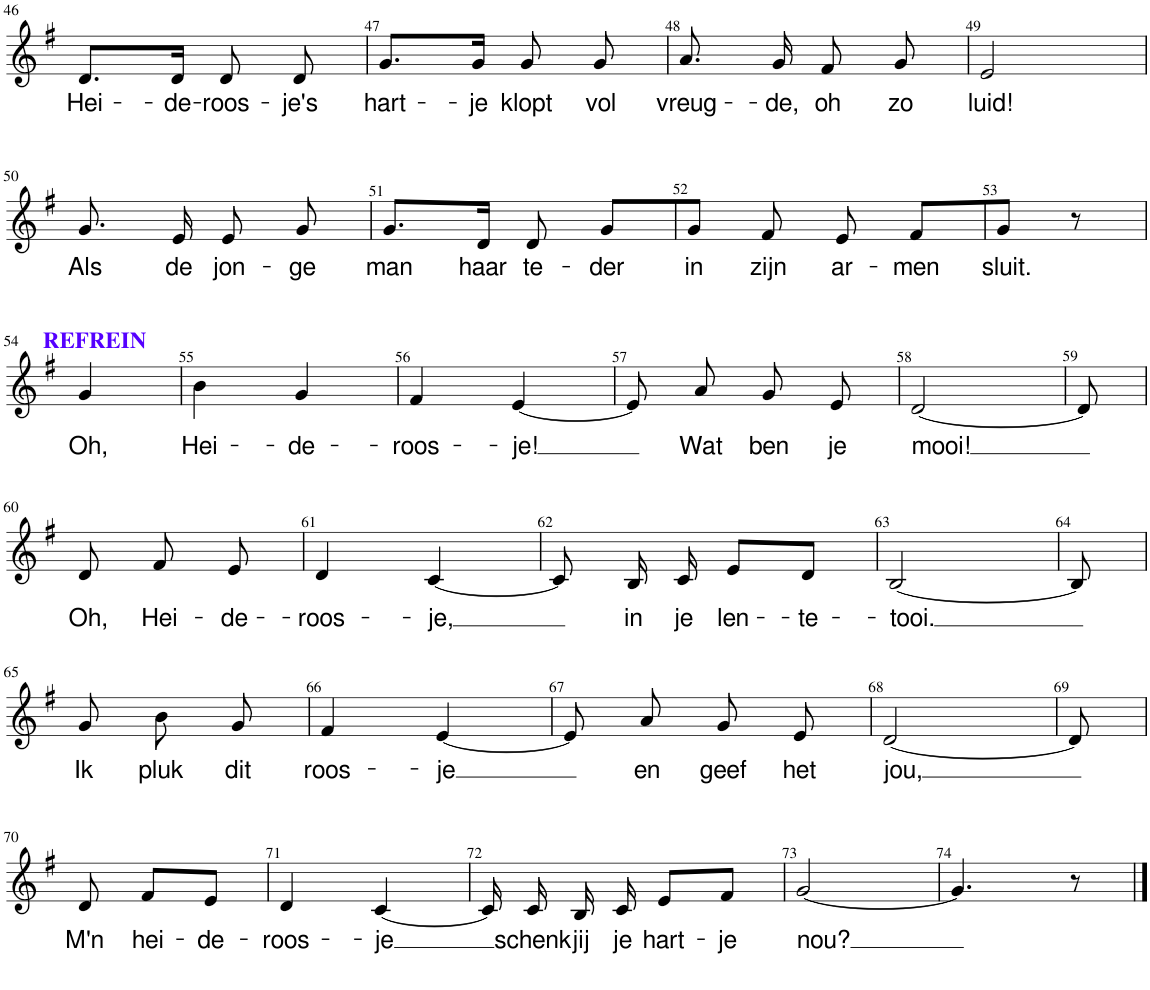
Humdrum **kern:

**kern	**text
*part1	*part1
*staff1	*staff1
*I"Soprano	*
*I'S.	*
!!LO:PB:g=z
*clefG2	*
*k[f#]	*
*M2/4	*
=46	=46
!	!LO:LY:b
8.d/L	Hei-
!	!LO:LY:b
16d/Jk	-de-
!	!LO:LY:b
8d/	-roos-
!	!LO:LY:b
8d/	-je's
=47	=47
!	!LO:LY:b
8.g/L	hart-
!	!LO:LY:b
16g/Jk	-je
!	!LO:LY:b
8g/	klopt
!	!LO:LY:b
8g/	vol
=48	=48
!	!LO:LY:b
8.a/	vreug-
!	!LO:LY:b
16g/	-de,
!	!LO:LY:b
8f#/	oh
!	!LO:LY:b
8g/	zo
=49	=49
!	!LO:LY:b
2e/	luid!
!!LO:LB:g=z
=50	=50
!	!LO:LY:b
8.g/	Als
!	!LO:LY:b
16e/	de
!	!LO:LY:b
8e/	jon-
!	!LO:LY:b
8g/	-ge
=51	=51
!	!LO:LY:b
8.g/L	man
!	!LO:LY:b
16d/Jk	haar
!	!LO:LY:b
8d/	te-
!	!LO:LY:b
8g/L	-der
=52	=52
!	!LO:LY:b
8g/J	in
!	!LO:LY:b
8f#/	zijn
!	!LO:LY:b
8e/	ar-
!	!LO:LY:b
8f#/L	-men
=53	=53
!	!LO:LY:b
8g/J	sluit.
8r	.
!!LO:LB:g=z
=54	=54
!LO:TX:a:B:color=#5500FF:t=REFREIN	!
!	!LO:LY:b
4g/	Oh,
=55	=55
!	!LO:LY:b
4b\	Hei-
!	!LO:LY:b
4g/	-de-
=56	=56
!	!LO:LY:b
4f#/	-roos-
!	!LO:LY:b
[4e/	-je!
=57	=57
8e/]	.
!	!LO:LY:b
8a/	Wat
!	!LO:LY:b
8g/	ben
!	!LO:LY:b
8e/	je
=58	=58
!	!LO:LY:b
[2d/	mooi!
=59	=59
8d/]	.
!!LO:LB:g=z
=60	=60
!	!LO:LY:b
8d/	Oh,
!	!LO:LY:b
8f#/	Hei-
!	!LO:LY:b
8e/	-de-
=61	=61
!	!LO:LY:b
4d/	-roos-
!	!LO:LY:b
[4c/	-je,
=62	=62
8c/]	.
!	!LO:LY:b
16B/	in
!	!LO:LY:b
16c/	je
!	!LO:LY:b
8e/L	len-
!	!LO:LY:b
8d/J	-te-
=63	=63
!	!LO:LY:b
[2B/	-tooi.
=64	=64
8B/]	.
!!LO:LB:g=z
=65	=65
!	!LO:LY:b
8g/	Ik
!	!LO:LY:b
8b\	pluk
!	!LO:LY:b
8g/	dit
=66	=66
!	!LO:LY:b
4f#/	roos-
!	!LO:LY:b
[4e/	-je
=67	=67
8e/]	.
!	!LO:LY:b
8a/	en
!	!LO:LY:b
8g/	geef
!	!LO:LY:b
8e/	het
=68	=68
!	!LO:LY:b
[2d/	jou,
=69	=69
8d/]	.
!!LO:LB:g=z
=70	=70
!	!LO:LY:b
8d/	M'n
!	!LO:LY:b
8f#/L	hei-
!	!LO:LY:b
8e/J	-de-
=71	=71
!	!LO:LY:b
4d/	-roos-
!	!LO:LY:b
[4c/	-je
=72	=72
16c/]	.
!	!LO:LY:b
16c/	schenk
!	!LO:LY:b
16B/	jij
!	!LO:LY:b
16c/	je
!	!LO:LY:b
8e/L	hart-
!	!LO:LY:b
8f#/J	-je
=73	=73
!	!LO:LY:b
[2g/	nou?
=74	=74
4.g/]	.
8r	.
==	==
*-	*-
